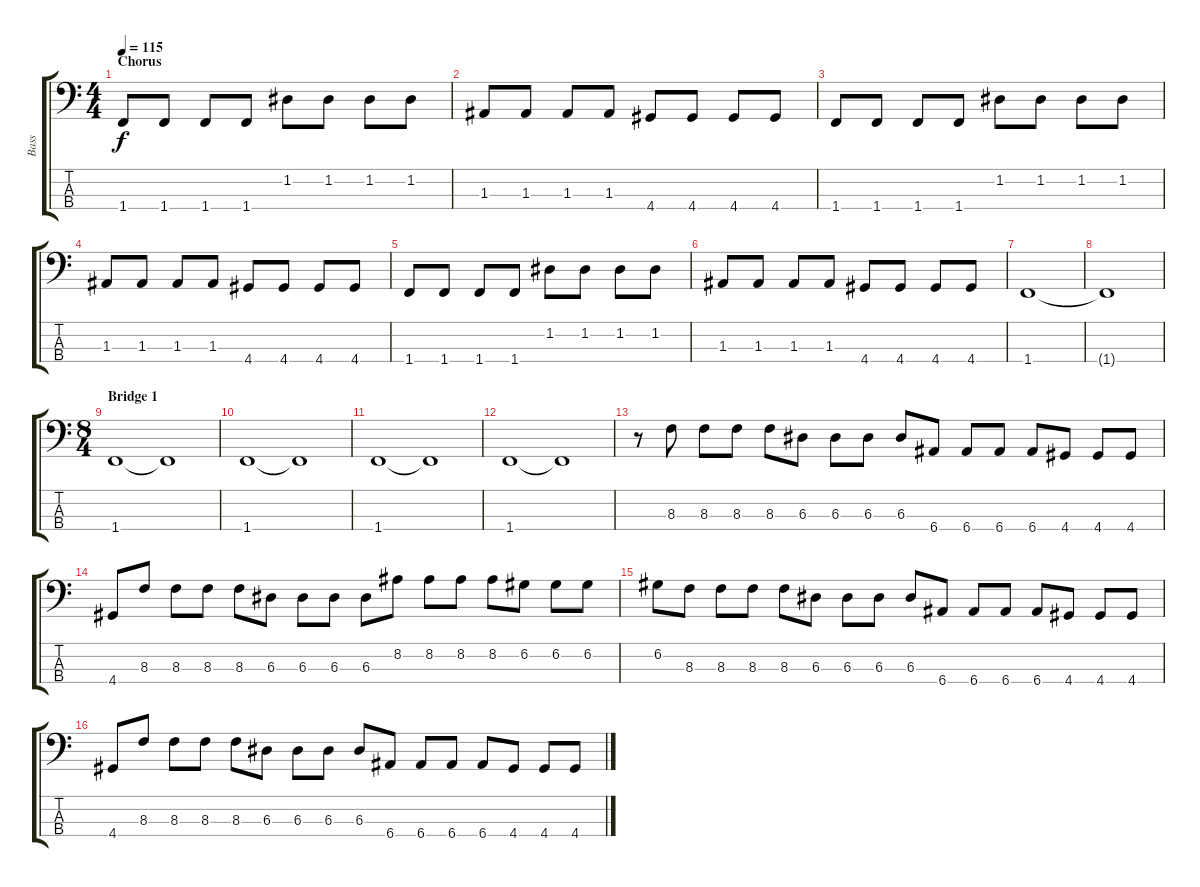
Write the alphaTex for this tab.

\track ("Bass" "Bass") {instrument electricbassfinger}
\staff {score tabs}
\tuning (G2 D2 A1 E1) {hide}
\ts (4 4)
\section ("" "Chorus")
\tempo 115
\clef f4
\ks c
1.4.8{dy f} 1.4.8 1.4.8 1.4.8 1.2.8 1.2.8 1.2.8 1.2.8 |
1.3.8 1.3.8 1.3.8 1.3.8 4.4.8 4.4.8 4.4.8 4.4.8 |
1.4.8 1.4.8 1.4.8 1.4.8 1.2.8 1.2.8 1.2.8 1.2.8 |
1.3.8 1.3.8 1.3.8 1.3.8 4.4.8 4.4.8 4.4.8 4.4.8 |
1.4.8 1.4.8 1.4.8 1.4.8 1.2.8 1.2.8 1.2.8 1.2.8 |
1.3.8 1.3.8 1.3.8 1.3.8 4.4.8 4.4.8 4.4.8 4.4.8 |
1.4.1 |
1.4{t}.1 |
\ts (8 4)
\section ("" "Bridge 1")
1.4.1 1.4{t}.1 |
1.4.1 1.4{t}.1 |
1.4.1 1.4{t}.1 |
1.4.1 1.4{t}.1 |
\section ("" "")
r.8 8.3.8 8.3.8 8.3.8 8.3.8 6.3.8 6.3.8 6.3.8 6.3.8 6.4.8 6.4.8 6.4.8 6.4.8 4.4.8 4.4.8 4.4.8 |
4.4.8 8.3.8 8.3.8 8.3.8 8.3.8 6.3.8 6.3.8 6.3.8 6.3.8 8.2.8 8.2.8 8.2.8 8.2.8 6.2.8 6.2.8 6.2.8 |
6.2.8 8.3.8 8.3.8 8.3.8 8.3.8 6.3.8 6.3.8 6.3.8 6.3.8 6.4.8 6.4.8 6.4.8 6.4.8 4.4.8 4.4.8 4.4.8 |
4.4.8 8.3.8 8.3.8 8.3.8 8.3.8 6.3.8 6.3.8 6.3.8 6.3.8 6.4.8 6.4.8 6.4.8 6.4.8 4.4.8 4.4.8 4.4.8
